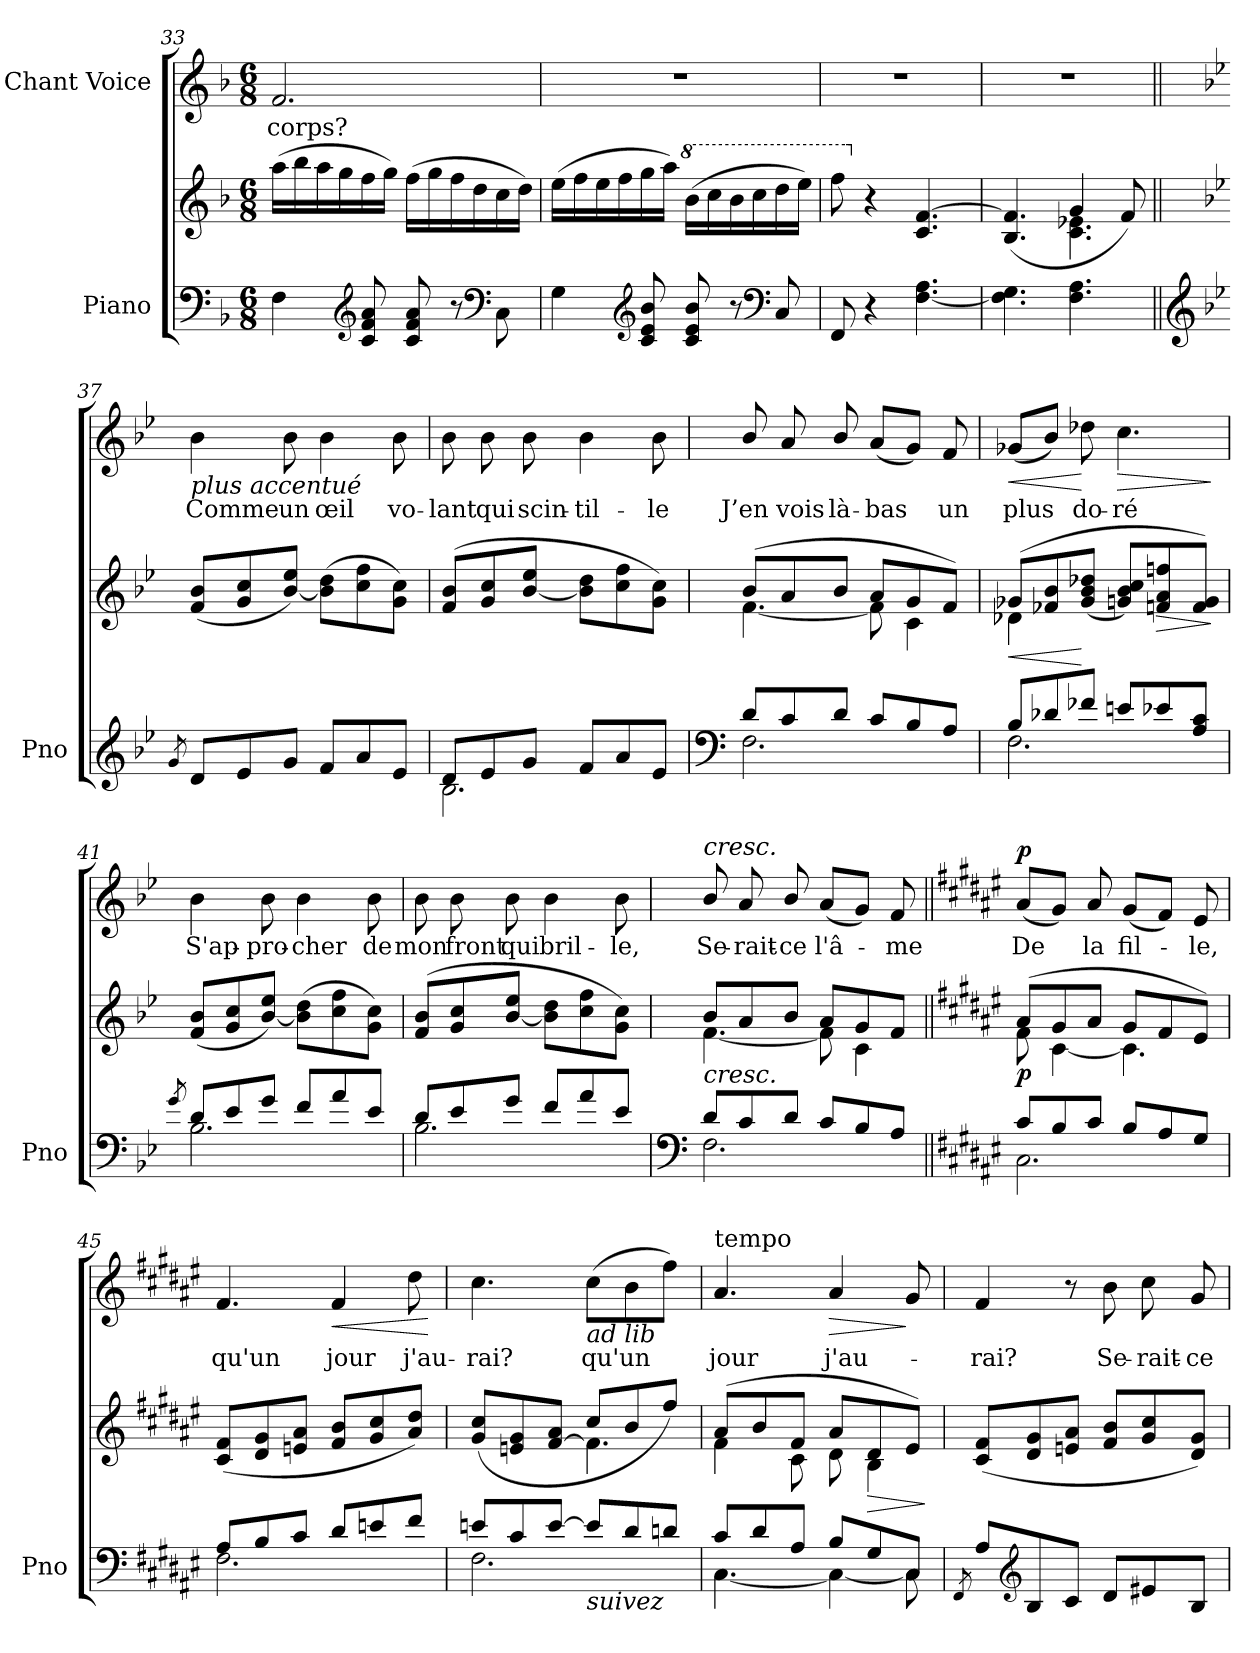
**kern	**kern	**dynam	**kern	**text	**dynam
*part2	*part2	*part2	*part1	*part1	*part1
*staff3	*staff2	*staff2/3	*staff1	*staff1	*staff1
*I"Piano	*	*	*I"Chant Voice	*	*
*I'Pno	*	*	*	*	*
*clefF4	*clefG2	*	*clefG2	*	*
*k[b-]	*k[b-]	*	*k[b-]	*	*
*M6/8	*M6/8	*	*M6/8	*	*
=33	=33	=33	=33	=33	=33
!	!	!	!	!LO:LY:b	!
4F\	(16aa\LL	.	2.f/	corps?	.
.	16bb-\	.	.	.	.
.	16aa\	.	.	.	.
.	16gg\	.	.	.	.
*clefG2	*	*	*	*	*
8c/ 8f/ 8a/	16ff\	.	.	.	.
.	16gg\JJ)	.	.	.	.
8c/ 8f/ 8a/	(16ff\LL	.	.	.	.
.	16gg\	.	.	.	.
8r	16ff\	.	.	.	.
.	16dd\	.	.	.	.
*clefF4	*	*	*	*	*
8C\	16cc\	.	.	.	.
.	16dd\JJ)	.	.	.	.
!!LO:LB:g=z
=34	=34	=34	=34	=34	=34
4G\	(16ee\LL	.	2.r	.	.
.	16ff\	.	.	.	.
.	16ee\	.	.	.	.
.	16ff\	.	.	.	.
*clefG2	*	*	*	*	*
8c/ 8e/ 8b-/	16gg\	.	.	.	.
.	16aa\JJ)	.	.	.	.
*	*8va	*	*	*	*
8c/ 8e/ 8b-/	(16bb-\LL	.	.	.	.
.	16ccc\	.	.	.	.
8r	16bb-\	.	.	.	.
.	16ccc\	.	.	.	.
*clefF4	*	*	*	*	*
8C/	16ddd\	.	.	.	.
.	16eee\JJ)	.	.	.	.
!!LO:LB:g=z
=35	=35	=35	=35	=35	=35
8FF/	8fff\	.	2.r	.	.
*	*X8va	*	*	*	*
4r	4r	.	.	.	.
[4.F\ 4.A\	4.c/ [4.f/	.	.	.	.
=36	=36	=36	=36	=36	=36
*	*^	*	*	*	*
4.F\] 4.G\	(>4.B-/ 4.f/]	4.ryy	.	2.r	.	.
4.F\ 4.A\	4g/	4.c\ 4.e-X\	.	.	.	.
.	8f/)	.	.	.	.	.
*	*v	*v	*	*	*	*
=37||	=37||	=37||	=37||	=37||	=37||
*clefG2	*	*	*	*	*
*k[b-e-]	*k[b-e-]	*	*k[b-e-]	*	*
8qg/	.	.	.	.	.
!	!	!	!LO:TX:b:i:t=plus accentué	!	!
!	!	!	!	!LO:LY:b	!
8d/L	(8f/ 8b-/L	.	4b-\	Comme	.
8e-/	8g/ 8cc/	.	.	.	.
!	!	!	!	!LO:LY:b	!
8g/J	[8b-/ 8ee-/J)	.	8b-\	un	.
!	!	!	!	!LO:LY:b	!
8f/L	(8b-\] 8dd\L	.	4b-\	œil	.
8a/	8cc\ 8ff\	.	.	.	.
!	!	!	!	!LO:LY:b	!
8e-/J	8g\ 8cc\J)	.	8b-\	vo-	.
=38	=38	=38	=38	=38	=38
*^	*	*	*	*	*
!	!	!	!	!	!LO:LY:b	!
8d/L	2.B-\	(8f/ 8b-/L	.	8b-\	-lant	.
!	!	!	!	!	!LO:LY:b	!
8e-/	.	8g/ 8cc/	.	8b-\	qui	.
!	!	!	!	!	!LO:LY:b	!
8g/J	.	[8b-/ 8ee-/J	.	8b-\	scin-	.
!	!	!	!	!	!LO:LY:b	!
8f/L	.	8b-\] 8dd\L	.	4b-\	-til-	.
8a/	.	8cc\ 8ff\	.	.	.	.
!	!	!	!	!	!LO:LY:b	!
8e-/J	.	8g\ 8cc\J)	.	8b-\	-le	.
!!LO:PB:g=z
=39	=39	=39	=39	=39	=39	=39
*clefF4	*	*	*	*	*	*
*	*	*^	*	*	*	*
!	!	!	!	!	!	!LO:LY:b	!
8d/L	2.F\	(>8b-/L	[4.f\	.	8b-/	J’en	.
!	!	!	!	!	!	!LO:LY:b	!
8c/	.	8a/	.	.	8a/	vois	.
!	!	!	!	!	!	!LO:LY:b	!
8d/J	.	8b-/J	.	.	8b-/	là-	.
!	!	!	!	!	!	!LO:LY:b	!
8c/L	.	8a/L	8f\]	.	(8a/L	-bas	.
8B-/	.	8g/	4c\	.	8g/J)	.	.
!	!	!	!	!	!	!LO:LY:b	!
8A/J	.	8f/J)	.	.	8f/	un	.
=40	=40	=40	=40	=40	=40	=40	=40
!	!	!	!	!LO:HP:b	!	!LO:LY:b	!LO:HP:b
8B-/L	2.F\	(>8g-X/L	4d-X\	<	(8g-X/L	plus	<
8d-X/	.	8f-X/ 8b-/	.	.	8b-/J)	.	.
!	!	!	!	!	!	!LO:LY:b	!
8f-X/J	.	(8g-/ 8b-/ 8dd-X/J	2ryy	[	8dd-X\	do-	[
!	!	!	!	!	!	!LO:LY:b	!LO:HP:b
8en/L	.	8gn/ 8b-/ 8cc/L)	.	.	4.cc\	-ré	>
!	!	!	!	!LO:HP:b	!	!	!
8e-X/	.	8fn/ 8a/ 8ffn/	.	>	.	.	.
8A/ 8c/J	.	8f/ 8g/J)	.	.	.	.	.
*v	*v	*	*	*	*	*	*
*	*v	*v	*	*	*	*
.	.	]	.	.	]
=41	=41	=41	=41	=41	=41
8qg/	.	.	.	.	.
*^	*	*	*	*	*
!	!	!	!	!	!LO:LY:b	!
8d/L	2.B-\	(8f/ 8b-/L	.	4b-\	S'ap-	.
8e-/	.	8g/ 8cc/	.	.	.	.
!	!	!	!	!	!LO:LY:b	!
8g/J	.	[8b-/ 8ee-/J)	.	8b-\	-pro-	.
!	!	!	!	!	!LO:LY:b	!
8f/L	.	(8b-\] 8dd\L	.	4b-\	-cher	.
8a/	.	8cc\ 8ff\	.	.	.	.
!	!	!	!	!	!LO:LY:b	!
8e-/J	.	8g\ 8cc\J)	.	8b-\	de	.
=42	=42	=42	=42	=42	=42	=42
!	!	!	!	!	!LO:LY:b	!
8d/L	2.B-\	(8f/ 8b-/L	.	8b-\	mon	.
!	!	!	!	!	!LO:LY:b	!
8e-/	.	8g/ 8cc/	.	8b-\	front	.
!	!	!	!	!	!LO:LY:b	!
8g/J	.	[8b-/ 8ee-/J	.	8b-\	qui	.
!	!	!	!	!	!LO:LY:b	!
8f/L	.	8b-\] 8dd\L	.	4b-\	bril-	.
8a/	.	8cc\ 8ff\	.	.	.	.
!	!	!	!	!	!LO:LY:b	!
8e-/J	.	8g\ 8cc\J)	.	8b-\	-le,	.
!!LO:LB:g=z
=43	=43	=43	=43	=43	=43	=43
*clefF4	*	*	*	*	*	*
*	*	*^	*	*	*	*
!	!	!	!	!	!LO:TX:a:i:t=cresc.	!	!
!	!	!LO:TX:b:i:t=cresc.	!	!	!	!	!
!	!	!	!	!	!	!LO:LY:b	!
8d/L	2.F\	8b-/L	[4.f\	.	8b-/	Se-	.
!	!	!	!	!	!	!LO:LY:b	!
8c/	.	8a/	.	.	8a/	-rait-	.
!	!	!	!	!	!	!LO:LY:b	!
8d/J	.	8b-/J	.	.	8b-/	-ce	.
!	!	!	!	!	!	!LO:LY:b	!
8c/L	.	8a/L	8f\]	.	(8a/L	l'â-	.
8B-/	.	8g/	4c\	.	8g/J)	.	.
!	!	!	!	!	!	!LO:LY:b	!
8A/J	.	8f/J	.	.	8f/	-me	.
=44||	=44||	=44||	=44||	=44||	=44||	=44||	=44||
*k[f#c#g#d#a#e#]	*	*k[f#c#g#d#a#e#]	*	*	*k[f#c#g#d#a#e#]	*	*
!	!	!	!	!LO:DY:b	!	!LO:LY:b	!LO:DY:a
8c#/L	2.C#\	(>8a#/L	8f#\	p	(8a#/L	De	p
8B/	.	8g#/	[4c#\	.	8g#/J)	.	.
!	!	!	!	!	!	!LO:LY:b	!
8c#/J	.	8a#/J	.	.	8a#/	la	.
!	!	!	!	!	!	!LO:LY:b	!
8B/L	.	8g#/L	4.c#\]	.	(8g#/L	fil-	.
8A#/	.	8f#/	.	.	8f#/J)	.	.
!	!	!	!	!	!	!LO:LY:b	!
8G#/J	.	8e#/J)	.	.	8e#/	-le,	.
*	*	*v	*v	*	*	*	*
=45	=45	=45	=45	=45	=45	=45
!	!	!	!	!	!LO:LY:b	!
8A#/L	2.F#\	(<8c#/ 8f#/L	.	4.f#/	qu'un	.
8B/	.	8d#/ 8g#/	.	.	.	.
8c#/J	.	8en/ 8a#/J	.	.	.	.
!	!	!	!	!	!LO:LY:b	!LO:HP:b
8d#/L	.	8f#/ 8b/L	.	4f#/	jour	<
8en/	.	8g#/ 8cc#/	.	.	.	.
!	!	!	!	!	!LO:LY:b	!
8f#/J	.	8a#/ 8dd#/J)	.	8dd#\	j'au-	.
*v	*v	*	*	*	*	*
.	.	.	.	.	[
=46	=46	=46	=46	=46	=46
*^	*^	*	*	*	*
!	!	!	!	!	!	!LO:LY:b	!
8en/L	2.F#\	(>8g#/ 8cc#/L	4.ryy	.	4.cc#\	-rai?	.
8c#/	.	8en/ 8g#/	.	.	.	.	.
[<8e/J	.	[<8f#/ 8a#/J	.	.	.	.	.
!	!	!	!	!	!LO:TX:b:i:t=ad lib	!	!
!LO:TX:b:i:t=suivez	!	!	!	!	!	!	!
!	!	!	!	!	!	!LO:LY:b	!
8e/L]	.	8cc#/L	4.f#\]	.	(8cc#\L	qu'un	.
8d#/	.	8b/	.	.	8b\	.	.
8dn/J	.	8ff#/J)	.	.	8ff#\J)	.	.
!!LO:LB:g=z
=47	=47	=47	=47	=47	=47	=47	=47
!	!	!	!	!	!LO:TX:a:t=tempo	!	!
!	!	!	!	!	!	!LO:LY:b	!
8c#/L	[4.C#\	(8a#/L	4f#\	.	4.a#/	jour	.
8d#/	.	8b/	.	.	.	.	.
8A#/J	.	8f#/J	8c#\	.	.	.	.
!	!	!	!	!	!	!LO:LY:b	!LO:HP:b
8B/L	4C#\_	8a#/L	8d#\	.	4a#/	j'au-	>
!	!	!	!	!LO:HP:b	!	!	!
8G#/	.	8d#/	4B\	>	.	.	.
8C#/J	8C#\]	8e#/J)	.	.	8g#/	.	]
*v	*v	*	*	*	*	*	*
*	*v	*v	*	*	*	*
.	.	]	.	.	.
=48	=48	=48	=48	=48	=48
8qFF#/	.	.	.	.	.
!	!	!	!	!LO:LY:b	!
8A#/L	(8c#/ 8f#/L	.	4f#/	-rai?	.
*clefG2	*	*	*	*	*
8B/	8d#/ 8g#/	.	.	.	.
8c#/J	8en/ 8a#/J	.	8r	.	.
!	!	!	!	!LO:LY:b	!
8d#/L	8f#/ 8b/L	.	8b\	Se-	.
!	!	!	!	!LO:LY:b	!
8e#X/	8g#/ 8cc#/	.	8cc#\	-rait-	.
!	!	!	!	!LO:LY:b	!
8B/J	8d#/ 8g#/J)	.	8g#/	-ce	.
=	=	=	=	=	=
*-	*-	*-	*-	*-	*-
